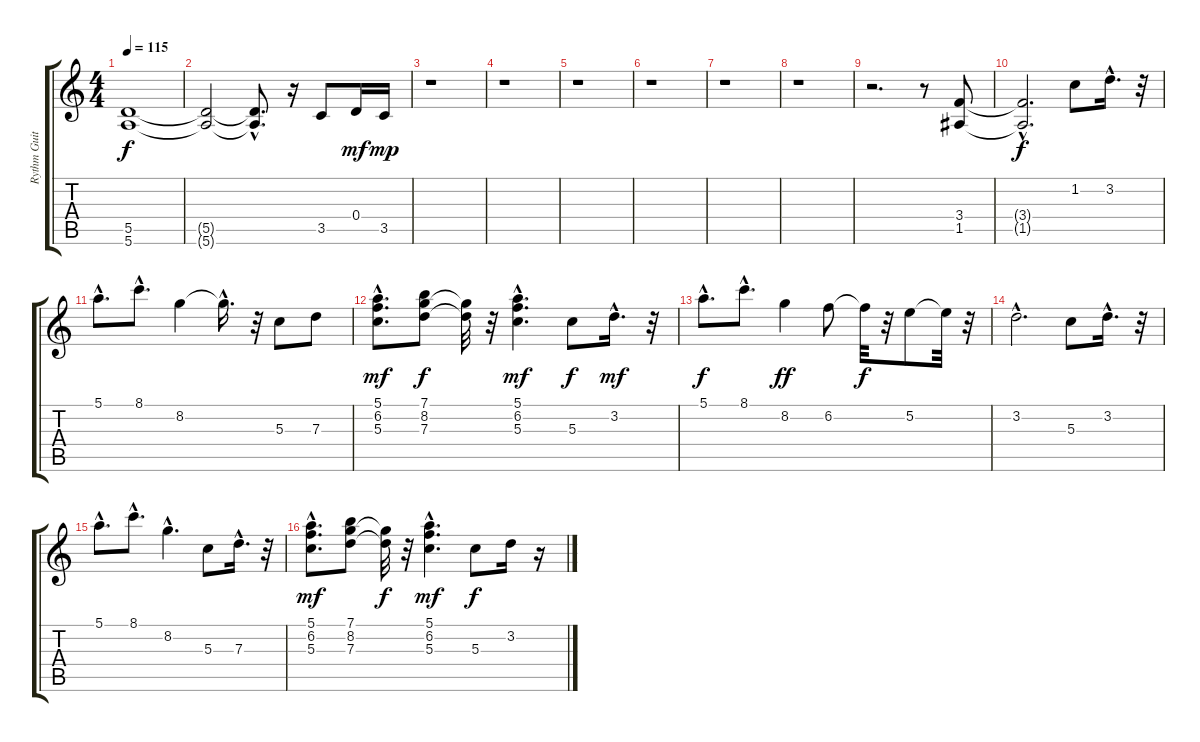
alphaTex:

\track ("Rythm Guitar" "Rythm Guit") {instrument overdrivenguitar}
\staff {score tabs}
\tuning (E4 B3 G3 D3 A2 E2) {hide}
\ts (4 4)
\tempo 115
\clef g2
\ks c
(5.5{t} 5.6{t}).1{dy f} |
(5.5{t} 5.6{t}).2 (5.5{t} 5.6{hac t}).8{d} r.16 3.5.8 0.4.16{dy mf} 3.5.16{dy mp} |
r.1 |
r.1 |
r.1 |
r.1 |
r.1 |
r.1 |
r.2{d} r.8 (3.4 1.5).8 |
(3.4{t} 1.5{hac t}).2{d dy f} 1.2.8 3.2{hac}.16{d} r.32 |
5.1{hac}.8{d} 8.1{hac}.8{d} 8.2.4 8.2{hac t}.16{d} r.32 5.3.8 7.3.8 |
(5.1 6.2{hac} 5.3).8{d dy mf} (7.1 8.2 7.3).8{dy f} (8.2{t} 7.3{t}).32 r.32 (5.1{hac} 6.2{hac} 5.3).4{d dy mf} 5.3.8{dy f} 3.2{hac}.16{d dy mf} r.32 |
5.1{hac}.8{d dy f} 8.1{hac}.8{d} 8.2.4{dy ff} 6.2.8 6.2{t}.32{dy f} r.32 5.2.8 5.2{t}.32 r.32 |
3.2{hac}.2{d} 5.3.8 3.2{hac}.16{d} r.32 |
5.1{hac}.8{d} 8.1{hac}.8{d} 8.2{hac}.4{d} 5.3.8 7.3{hac}.16{d} r.32 |
(5.1 6.2{hac} 5.3).8{d dy mf} (7.1 8.2 7.3).8 (8.2{t} 7.3{t}).32{dy f} r.32 (5.1{hac} 6.2{hac} 5.3).4{d dy mf} 5.3.8{dy f} 3.2.16 r.16
